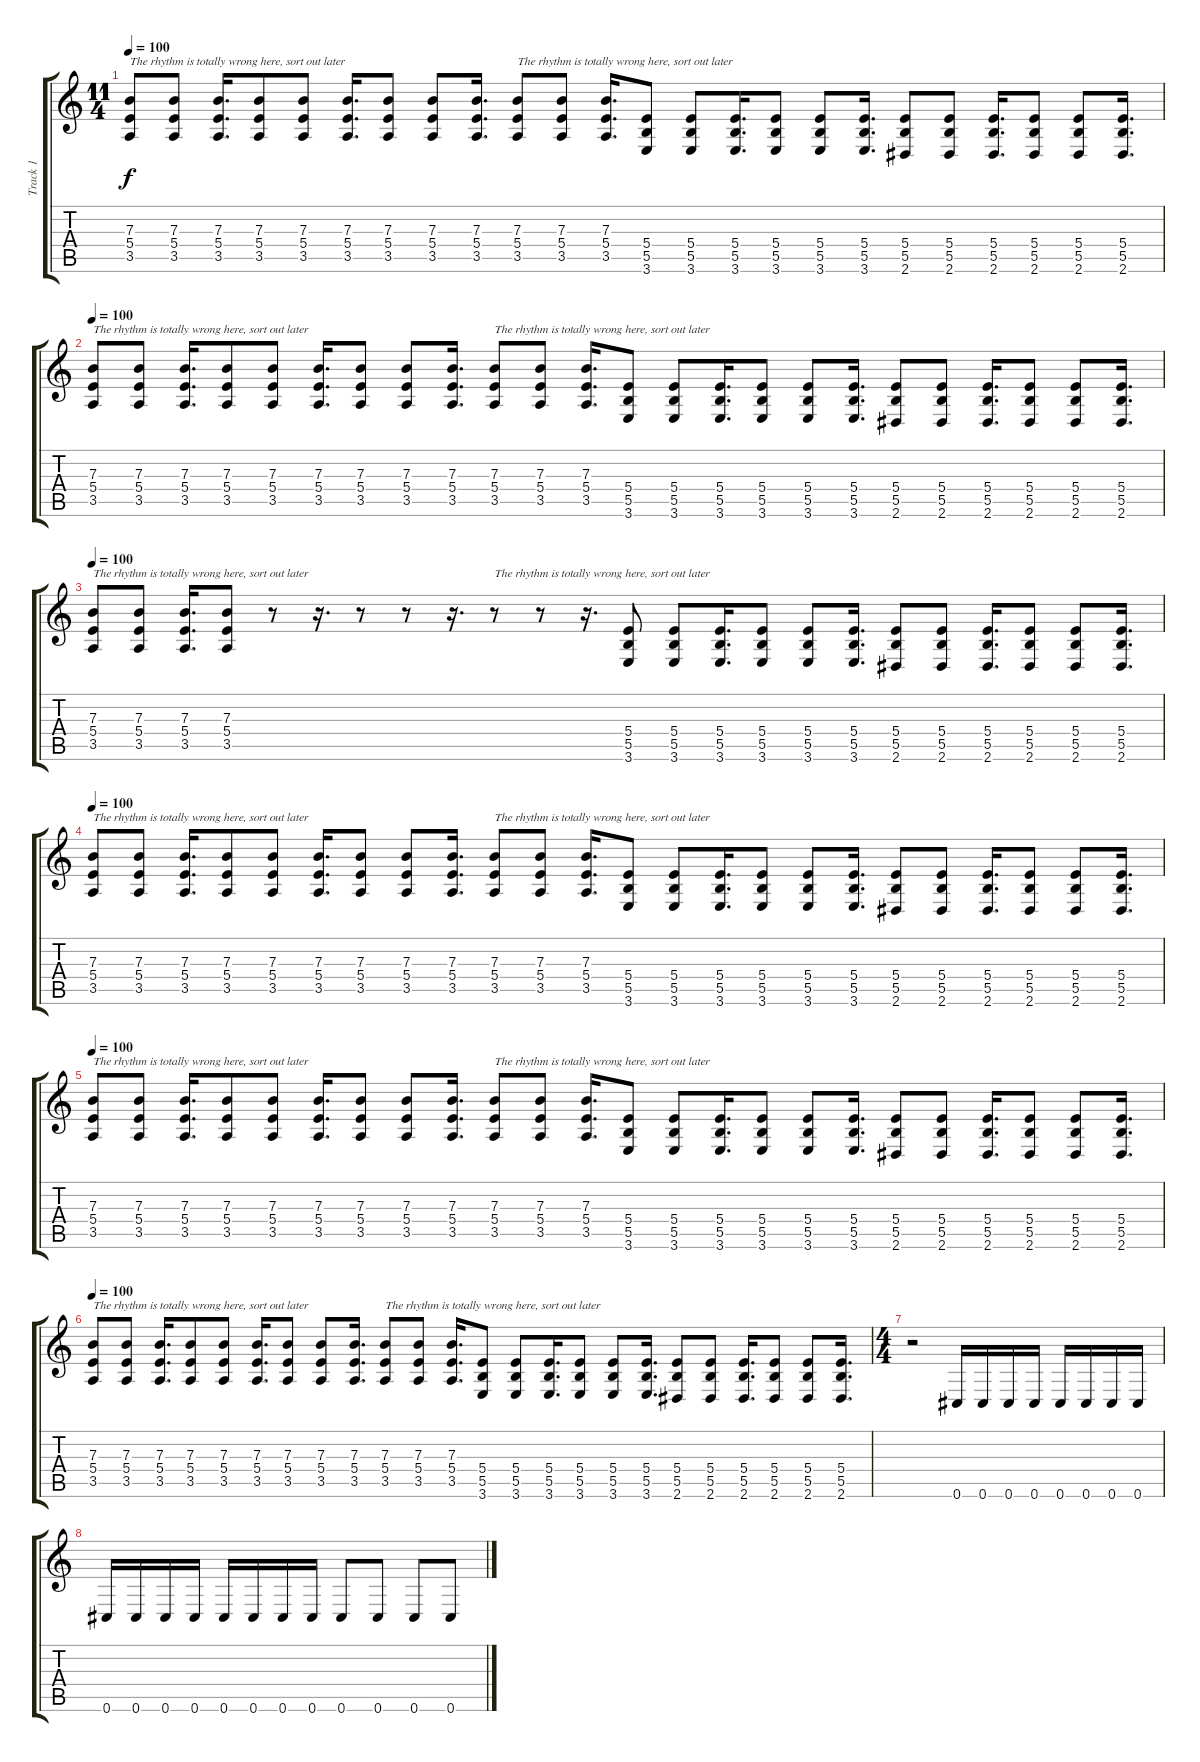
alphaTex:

\track ("Track 1" "Track 1") {instrument distortionguitar}
\staff {score tabs}
\tuning (Db4 Ab3 E3 B2 Gb2 Db2) {hide}
\ts (11 4)
\tempo 100
\clef g2
\ks c
(7.3 5.4 3.5).8{txt "The rhythm is totally wrong here, sort out later" dy f} (7.3 5.4 3.5).8 (7.3 5.4 3.5).16{d} (7.3 5.4 3.5).8 (7.3 5.4 3.5).8 (7.3 5.4 3.5).16{d} (7.3 5.4 3.5).8 (7.3 5.4 3.5).8 (7.3 5.4 3.5).16{d} (7.3 5.4 3.5).8{txt "The rhythm is totally wrong here, sort out later"} (7.3 5.4 3.5).8 (7.3 5.4 3.5).16{d} (5.4 5.5 3.6).8 (5.4 5.5 3.6).8 (5.4 5.5 3.6).16{d} (5.4 5.5 3.6).8 (5.4 5.5 3.6).8 (5.4 5.5 3.6).16{d} (5.4 5.5 2.6).8 (5.4 5.5 2.6).8 (5.4 5.5 2.6).16{d} (5.4 5.5 2.6).8 (5.4 5.5 2.6).8 (5.4 5.5 2.6).16{d} |
\tempo 100
(7.3 5.4 3.5).8{txt "The rhythm is totally wrong here, sort out later"} (7.3 5.4 3.5).8 (7.3 5.4 3.5).16{d} (7.3 5.4 3.5).8 (7.3 5.4 3.5).8 (7.3 5.4 3.5).16{d} (7.3 5.4 3.5).8 (7.3 5.4 3.5).8 (7.3 5.4 3.5).16{d} (7.3 5.4 3.5).8{txt "The rhythm is totally wrong here, sort out later"} (7.3 5.4 3.5).8 (7.3 5.4 3.5).16{d} (5.4 5.5 3.6).8 (5.4 5.5 3.6).8 (5.4 5.5 3.6).16{d} (5.4 5.5 3.6).8 (5.4 5.5 3.6).8 (5.4 5.5 3.6).16{d} (5.4 5.5 2.6).8 (5.4 5.5 2.6).8 (5.4 5.5 2.6).16{d} (5.4 5.5 2.6).8 (5.4 5.5 2.6).8 (5.4 5.5 2.6).16{d} |
\tempo 100
(7.3 5.4 3.5).8{txt "The rhythm is totally wrong here, sort out later"} (7.3 5.4 3.5).8 (7.3 5.4 3.5).16{d} (7.3 5.4 3.5).8 r.8 r.16{d} r.8 r.8 r.16{d} r.8{txt "The rhythm is totally wrong here, sort out later"} r.8 r.16{d} (5.4 5.5 3.6).8 (5.4 5.5 3.6).8 (5.4 5.5 3.6).16{d} (5.4 5.5 3.6).8 (5.4 5.5 3.6).8 (5.4 5.5 3.6).16{d} (5.4 5.5 2.6).8 (5.4 5.5 2.6).8 (5.4 5.5 2.6).16{d} (5.4 5.5 2.6).8 (5.4 5.5 2.6).8 (5.4 5.5 2.6).16{d} |
\tempo 100
(7.3 5.4 3.5).8{txt "The rhythm is totally wrong here, sort out later"} (7.3 5.4 3.5).8 (7.3 5.4 3.5).16{d} (7.3 5.4 3.5).8 (7.3 5.4 3.5).8 (7.3 5.4 3.5).16{d} (7.3 5.4 3.5).8 (7.3 5.4 3.5).8 (7.3 5.4 3.5).16{d} (7.3 5.4 3.5).8{txt "The rhythm is totally wrong here, sort out later"} (7.3 5.4 3.5).8 (7.3 5.4 3.5).16{d} (5.4 5.5 3.6).8 (5.4 5.5 3.6).8 (5.4 5.5 3.6).16{d} (5.4 5.5 3.6).8 (5.4 5.5 3.6).8 (5.4 5.5 3.6).16{d} (5.4 5.5 2.6).8 (5.4 5.5 2.6).8 (5.4 5.5 2.6).16{d} (5.4 5.5 2.6).8 (5.4 5.5 2.6).8 (5.4 5.5 2.6).16{d} |
\tempo 100
(7.3 5.4 3.5).8{txt "The rhythm is totally wrong here, sort out later"} (7.3 5.4 3.5).8 (7.3 5.4 3.5).16{d} (7.3 5.4 3.5).8 (7.3 5.4 3.5).8 (7.3 5.4 3.5).16{d} (7.3 5.4 3.5).8 (7.3 5.4 3.5).8 (7.3 5.4 3.5).16{d} (7.3 5.4 3.5).8{txt "The rhythm is totally wrong here, sort out later"} (7.3 5.4 3.5).8 (7.3 5.4 3.5).16{d} (5.4 5.5 3.6).8 (5.4 5.5 3.6).8 (5.4 5.5 3.6).16{d} (5.4 5.5 3.6).8 (5.4 5.5 3.6).8 (5.4 5.5 3.6).16{d} (5.4 5.5 2.6).8 (5.4 5.5 2.6).8 (5.4 5.5 2.6).16{d} (5.4 5.5 2.6).8 (5.4 5.5 2.6).8 (5.4 5.5 2.6).16{d} |
\tempo 100
(7.3 5.4 3.5).8{txt "The rhythm is totally wrong here, sort out later"} (7.3 5.4 3.5).8 (7.3 5.4 3.5).16{d} (7.3 5.4 3.5).8 (7.3 5.4 3.5).8 (7.3 5.4 3.5).16{d} (7.3 5.4 3.5).8 (7.3 5.4 3.5).8 (7.3 5.4 3.5).16{d} (7.3 5.4 3.5).8{txt "The rhythm is totally wrong here, sort out later"} (7.3 5.4 3.5).8 (7.3 5.4 3.5).16{d} (5.4 5.5 3.6).8 (5.4 5.5 3.6).8 (5.4 5.5 3.6).16{d} (5.4 5.5 3.6).8 (5.4 5.5 3.6).8 (5.4 5.5 3.6).16{d} (5.4 5.5 2.6).8 (5.4 5.5 2.6).8 (5.4 5.5 2.6).16{d} (5.4 5.5 2.6).8 (5.4 5.5 2.6).8 (5.4 5.5 2.6).16{d} |
\ts (4 4)
r.2 0.6.16 0.6.16 0.6.16 0.6.16 0.6.16 0.6.16 0.6.16 0.6.16 |
0.6.16 0.6.16 0.6.16 0.6.16 0.6.16 0.6.16 0.6.16 0.6.16 0.6.8 0.6.8 0.6.8 0.6.8
